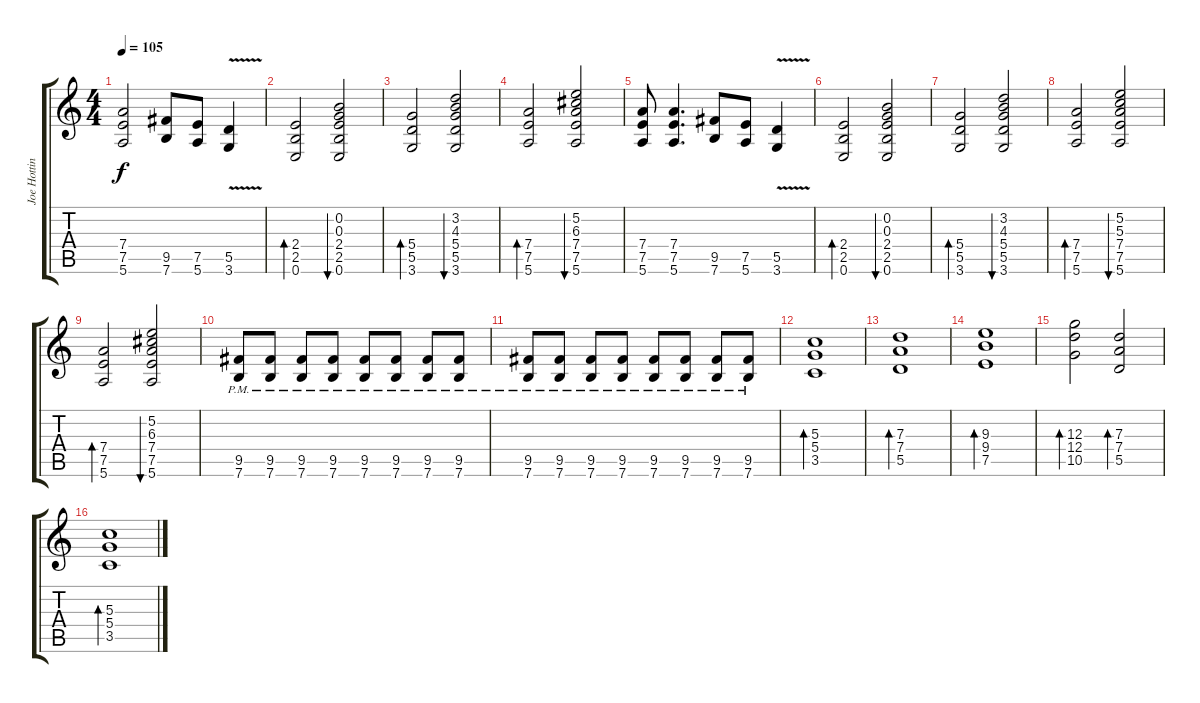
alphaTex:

\track ("Joe Hottinger" "Joe Hottin") {instrument electricguitarclean}
\staff {score tabs}
\tuning (E4 B3 G3 D3 A2 E2) {hide}
\ts (4 4)
\tempo 105
\clef g2
\ks c
(7.4{t} 7.5{t} 5.6{t}).2{dy f} (9.5 7.6).8 (7.5 5.6).8 (5.5{v} 3.6{v}).4 |
(2.4 2.5 0.6).2{bd 60} (0.2 0.3 2.4 2.5 0.6).2{bu 60} |
(5.4 5.5 3.6).2{bd 60} (3.2 4.3 5.4 5.5 3.6).2{bu 60} |
(7.4 7.5 5.6).2{bd 60} (5.2 6.3 7.4 7.5 5.6).2{bu 60} |
(7.4 7.5 5.6).8 (7.4 7.5 5.6).4{d} (9.5 7.6).8 (7.5 5.6).8 (5.5{v} 3.6{v}).4 |
(2.4 2.5 0.6).2{bd 60} (0.2 0.3 2.4 2.5 0.6).2{bu 60} |
(5.4 5.5 3.6).2{bd 60} (3.2 4.3 5.4 5.5 3.6).2{bu 60} |
(7.4 7.5 5.6).2{bd 60} (5.2 5.3 7.4 7.5 5.6).2{bu 60} |
(7.4 7.5 5.6).2{bd 60} (5.2 6.3 7.4 7.5 5.6).2{bu 60} |
(9.5{pm} 7.6{pm}).8 (9.5{pm} 7.6{pm}).8 (9.5{pm} 7.6{pm}).8 (9.5{pm} 7.6{pm}).8 (9.5{pm} 7.6{pm}).8 (9.5{pm} 7.6{pm}).8 (9.5{pm} 7.6{pm}).8 (9.5{pm} 7.6{pm}).8 |
(9.5{pm} 7.6{pm}).8 (9.5{pm} 7.6{pm}).8 (9.5{pm} 7.6{pm}).8 (9.5{pm} 7.6{pm}).8 (9.5{pm} 7.6{pm}).8 (9.5{pm} 7.6{pm}).8 (9.5{pm} 7.6{pm}).8 (9.5{pm} 7.6{pm}).8 |
(5.3 5.4 3.5).1{bd 60} |
(7.3 7.4 5.5).1{bd 60} |
(9.3 9.4 7.5).1{bd 60} |
(12.3 12.4 10.5).2{bd 60} (7.3 7.4 5.5).2{bd 60} |
(5.3 5.4 3.5).1{bd 60}
